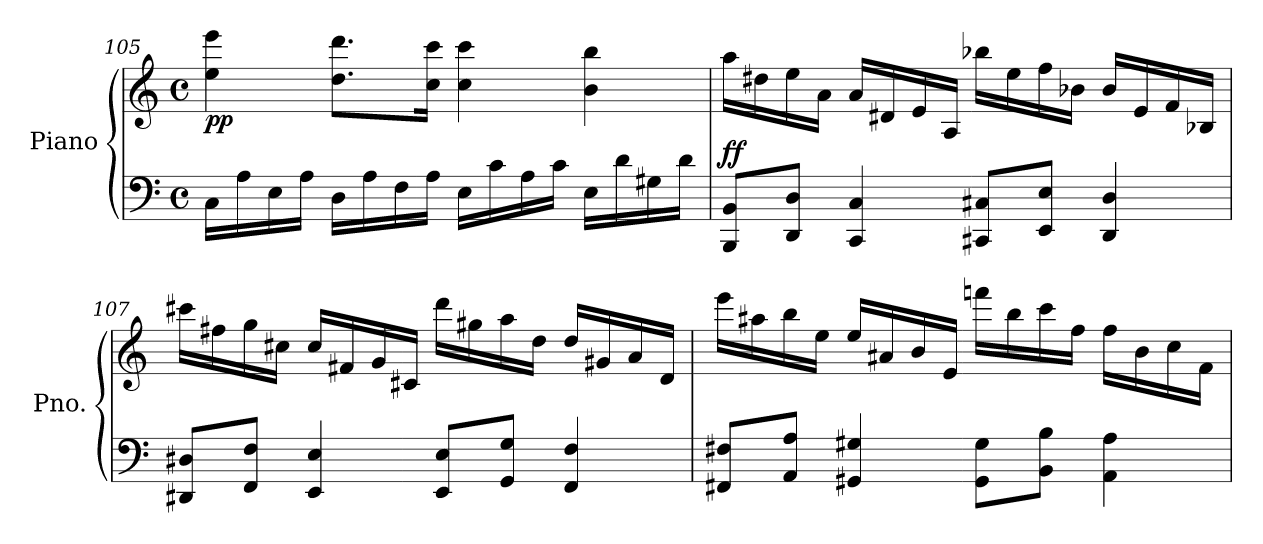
**kern	**kern	**dynam
*part1	*part1	*part1
*staff2	*staff1	*staff1/2
*I"Piano	*	*
*I'Pno.	*	*
!!LO:LB:g=z
*clefF4	*clefG2	*
*k[]	*k[]	*
*M4/4	*M4/4	*
*met(c)	*met(c)	*
=105	=105	=105
!	!	!LO:DY:b
16C\LL	4ee\ 4eee\	pp
16A\	.	.
16E\	.	.
16A\JJ	.	.
16D\LL	8.dd\ 8.ddd\L	.
16A\	.	.
16F\	.	.
16A\JJ	16cc\ 16ccc\Jk	.
16E\LL	4cc\ 4ccc\	.
16c\	.	.
16A\	.	.
16c\JJ	.	.
16E\LL	4b\ 4bb\	.
16d\	.	.
16G#X\	.	.
16d\JJ	.	.
=106	=106	=106
!	!	!LO:DY:a=2
8BBB/ 8BB/L	16aa\LL	ff
.	16dd#X\	.
8DD/ 8D/J	16ee\	.
.	16a\JJ	.
4CC/ 4C/	16a/LL	.
.	16d#X/	.
.	16e/	.
.	16A/JJ	.
8CC#X/ 8C#X/L	16bb-X\LL	.
.	16ee\	.
8EE/ 8E/J	16ff\	.
.	16b-X\JJ	.
4DD/ 4D/	16b-/LL	.
.	16e/	.
.	16f/	.
.	16B-X/JJ	.
=107	=107	=107
8DD#X/ 8D#X/L	16ccc#X\LL	.
.	16ff#X\	.
8FF/ 8F/J	16gg\	.
.	16cc#X\JJ	.
4EE/ 4E/	16cc#/LL	.
.	16f#X/	.
.	16g/	.
.	16c#X/JJ	.
8EE/ 8E/L	16ddd\LL	.
.	16gg#X\	.
8GG/ 8G/J	16aa\	.
.	16dd\JJ	.
4FF/ 4F/	16dd/LL	.
.	16g#X/	.
.	16a/	.
.	16d/JJ	.
!!LO:LB:g=z
=108	=108	=108
8FF#X/ 8F#X/L	16eee\LL	.
.	16aa#X\	.
8AA/ 8A/J	16bb\	.
.	16ee\JJ	.
4GG#X/ 4G#X/	16ee/LL	.
.	16a#X/	.
.	16b/	.
.	16e/JJ	.
8GG#\ 8G#\L	16fffn\LL	.
.	16bb\	.
8BB\ 8B\J	16ccc\	.
.	16ff\JJ	.
4AA\ 4A\	16ff\LL	.
.	16b\	.
.	16cc\	.
.	16f\JJ	.
=	=	=
*-	*-	*-
